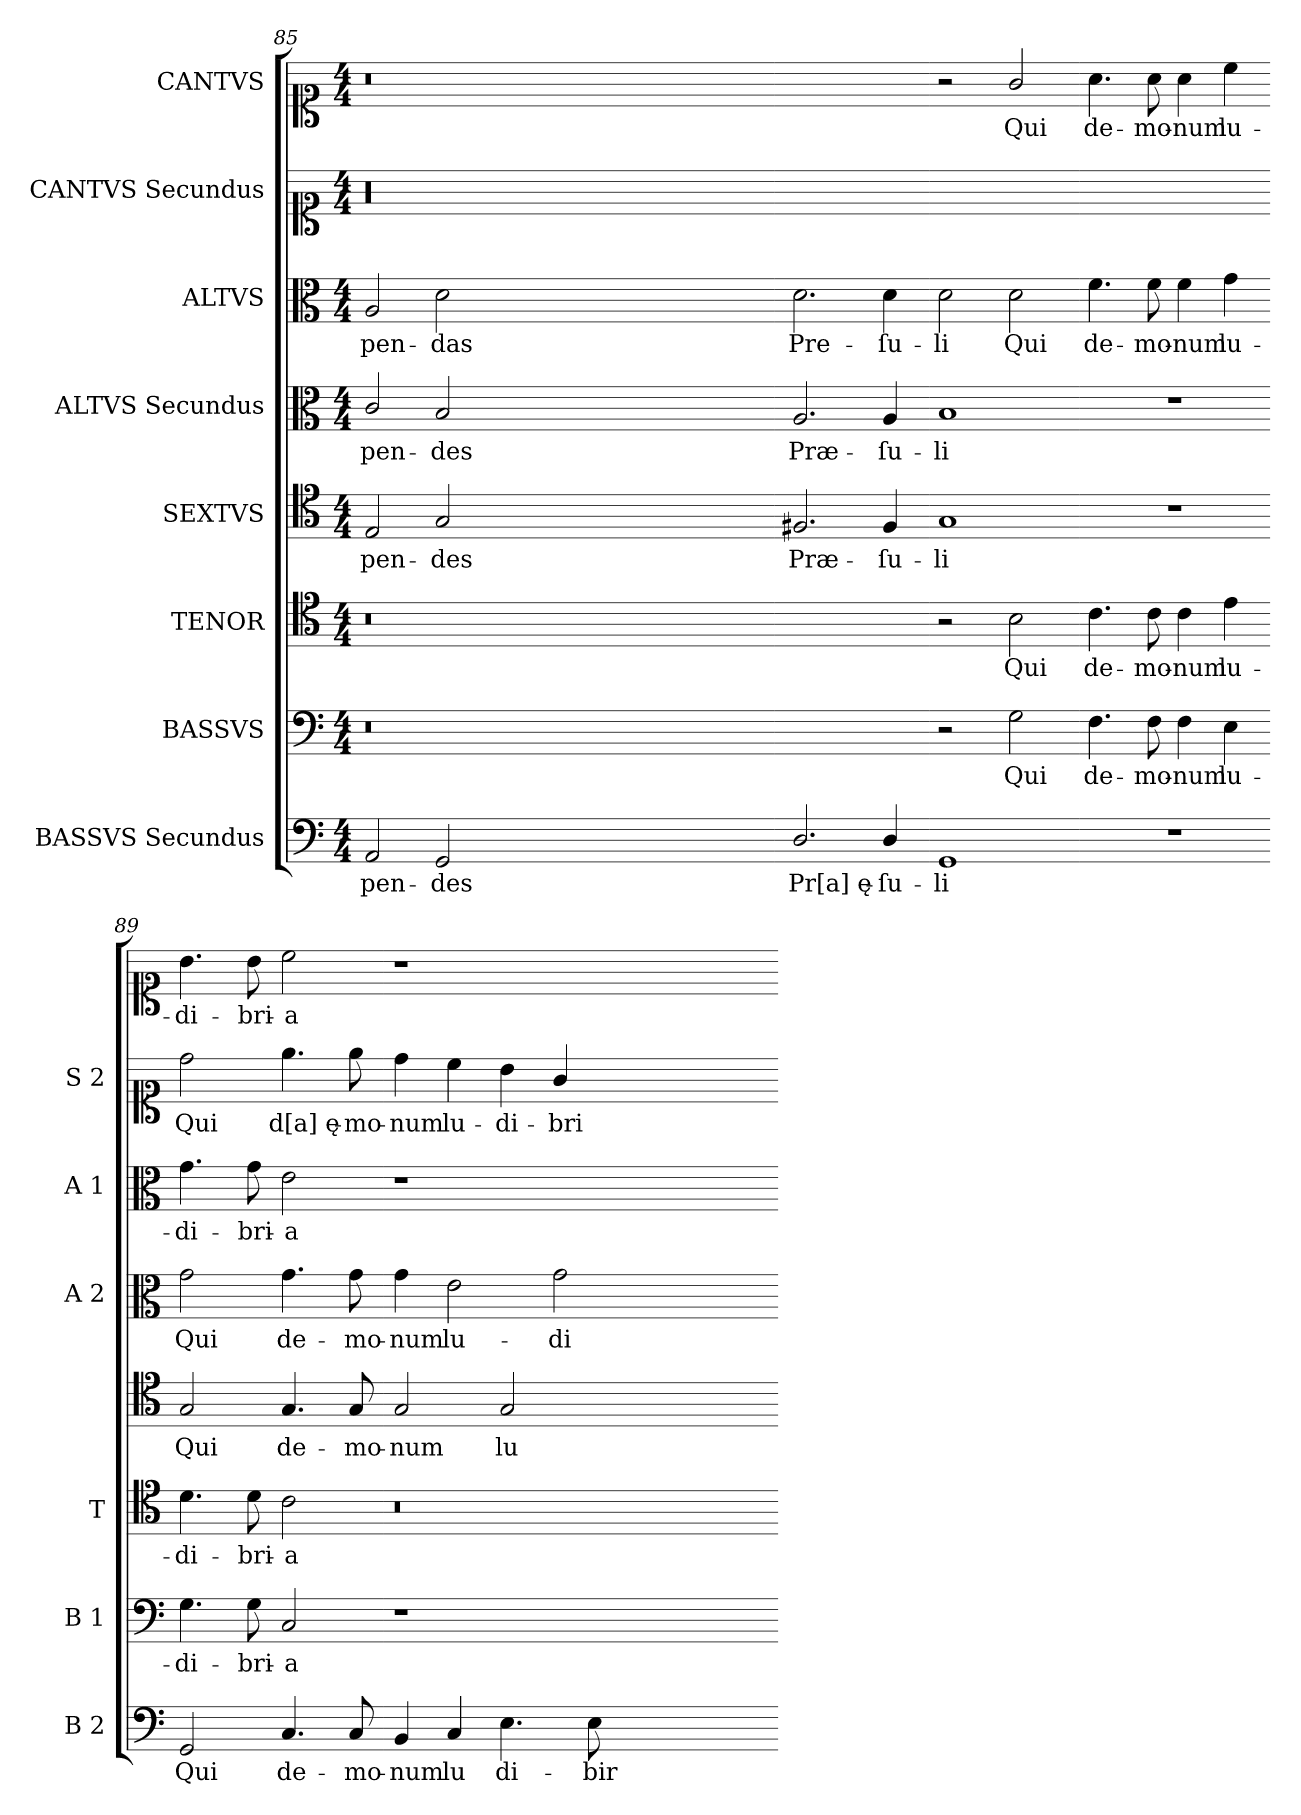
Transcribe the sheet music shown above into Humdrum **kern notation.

**kern	**text	**kern	**text	**kern	**text	**kern	**text	**kern	**text	**kern	**text	**kern	**text	**kern	**text
*part8	*part8	*part7	*part7	*part6	*part6	*part5	*part5	*part4	*part4	*part3	*part3	*part2	*part2	*part1	*part1
*staff8	*staff8	*staff7	*staff7	*staff6	*staff6	*staff5	*staff5	*staff4	*staff4	*staff3	*staff3	*staff2	*staff2	*staff1	*staff1
*I"BASSVS Secundus	*	*I"BASSVS	*	*I"TENOR	*	*I"SEXTVS	*	*I"ALTVS Secundus	*	*I"ALTVS	*	*I"CANTVS Secundus	*	*I"CANTVS	*
*I'B 2	*	*I'B 1	*	*I'T	*	*	*	*I'A 2	*	*I'A 1	*	*I'S 2	*	*	*
*clefF4	*	*clefF4	*	*clefC4	*	*clefC4	*	*clefC3	*	*clefC3	*	*clefC1	*	*clefC1	*
*k[]	*	*k[]	*	*k[]	*	*k[]	*	*k[]	*	*k[]	*	*k[]	*	*k[]	*
*M4/4	*	*M4/4	*	*M4/4	*	*M4/4	*	*M4/4	*	*M4/4	*	*M4/4	*	*M4/4	*
=85	=85	=85	=85	=85	=85	=85	=85	=85	=85	=85	=85	=85	=85	=85	=85
2AA/	-pen-	0r	.	0r	.	2E/	-pen-	2c/	-pen-	2A/	-pen-	00r	.	0r	.
2GG/	-des	.	.	.	.	2G/	-des	2B/	-des	2d\	-das	.	.	.	.
0.ryy	.	.	.	.	.	0.ryy	.	0.ryy	.	0.ryy	.	.	.	.	.
.	.	0ryy	.	0ryy	.	.	.	.	.	.	.	.	.	0ryy	.
=86-	=86-	=86-	=86-	=86-	=86-	=86-	=86-	=86-	=86-	=86-	=86-	=86-	=86-	=86-	=86-
2.D/	Pr[a]ę-	1ryy	.	1ryy	.	2.F#X/	Præ-	2.A/	Præ-	2.d\	Pre-	1ryy	.	1ryy	.
4D/	-ſu-	.	.	.	.	4F#/	-ſu-	4A/	-ſu-	4d\	-ſu-	.	.	.	.
=87-	=87-	=87-	=87-	=87-	=87-	=87-	=87-	=87-	=87-	=87-	=87-	=87-	=87-	=87-	=87-
1GG	-li	2r	.	2r	.	1G	-li	1B	-li	2d\	-li	1ryy	.	2r	.
.	.	2G\	Qui	2B\	Qui	.	.	.	.	2d\	Qui	.	.	2g/	Qui
=88-	=88-	=88-	=88-	=88-	=88-	=88-	=88-	=88-	=88-	=88-	=88-	=88-	=88-	=88-	=88-
1r	.	4.F\	de-	4.c\	de-	1r	.	1r	.	4.f\	de-	1ryy	.	4.a\	de-
.	.	8F\	mo-	8c\	mo-	.	.	.	.	8f\	-mo-	.	.	8a\	-mo-
.	.	4F\	-num	4c\	-num	.	.	.	.	4f\	-num	.	.	4a\	-num
.	.	4E\	lu-	4e\	lu-	.	.	.	.	4g\	lu-	.	.	4cc\	lu-
=89-	=89-	=89-	=89-	=89-	=89-	=89-	=89-	=89-	=89-	=89-	=89-	=89-	=89-	=89-	=89-
2GG/	Qui	4.G\	-di-	4.d\	-di-	2G/	Qui	2g\	Qui	4.g\	-di-	2dd\	Qui	4.b\	-di-
.	.	8G\	-bri-	8d\	-bri-	.	.	.	.	8g\	-bri-	.	.	8b\	-bri-
4.C/	de-	2C/	-a	2c\	-a	4.G/	de-	4.g\	de-	2e\	-a	4.ee\	d[a]ę-	2cc\	-a
8C/	-mo-	.	.	.	.	8G/	-mo-	8g\	-mo-	.	.	8ee\	-mo-	.	.
=90-	=90-	=90-	=90-	=90-	=90-	=90-	=90-	=90-	=90-	=90-	=90-	=90-	=90-	=90-	=90-
4BB/	-num	1r	.	0r	.	2G/	-num	4g\	-num	1r	.	4dd\	-num	1r	.
4C/	lu	.	.	.	.	.	.	2e\	lu-	.	.	4cc\	lu-	.	.
4.E\	-di-	.	.	.	.	2G/	lu-	.	.	.	.	4b\	-di-	.	.
.	.	.	.	.	.	.	.	2g\	-di-	.	.	4g/	-bri-	.	.
8E\	-bir-	.	.	.	.	.	.	.	.	.	.	.	.	.	.
1ryy	.	1ryy	.	.	.	1ryy	.	.	.	1ryy	.	1ryy	.	1ryy	.
.	.	.	.	.	.	.	.	2.ryy	.	.	.	.	.	.	.
=-	=-	=-	=-	=-	=-	=-	=-	=-	=-	=-	=-	=-	=-	=-	=-
*-	*-	*-	*-	*-	*-	*-	*-	*-	*-	*-	*-	*-	*-	*-	*-
